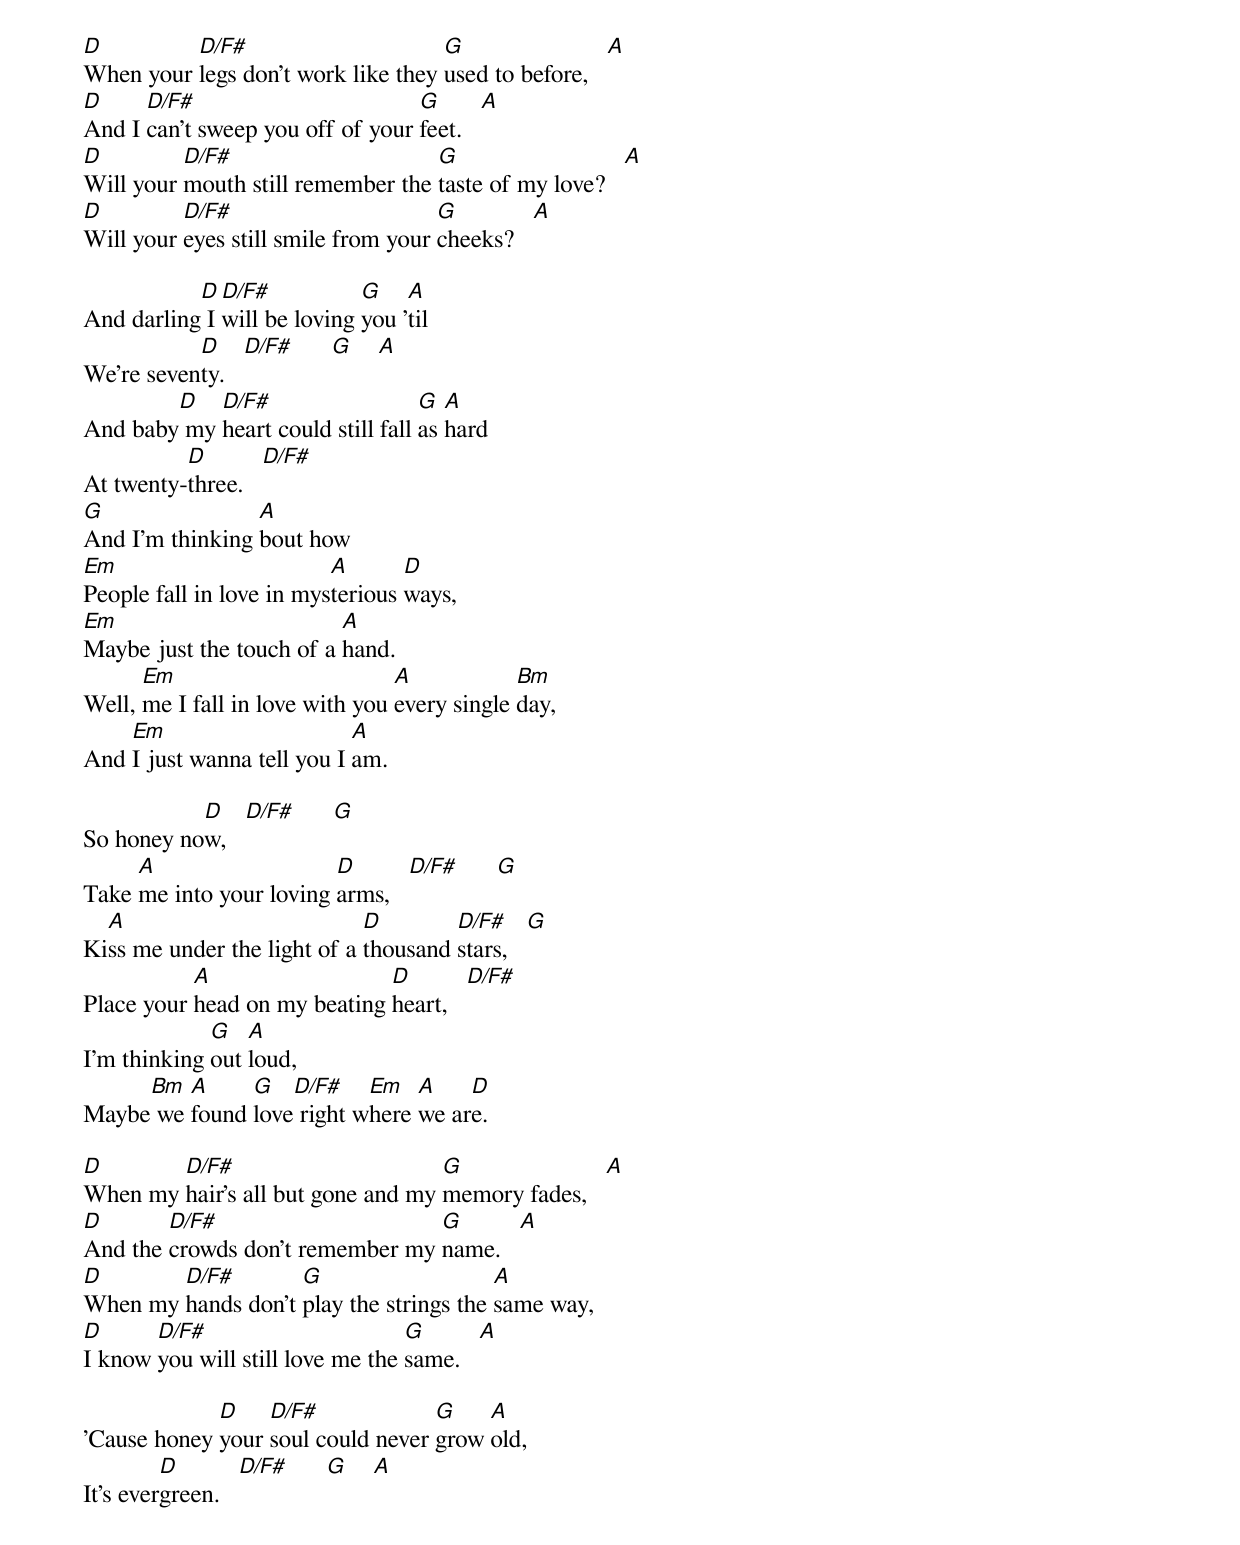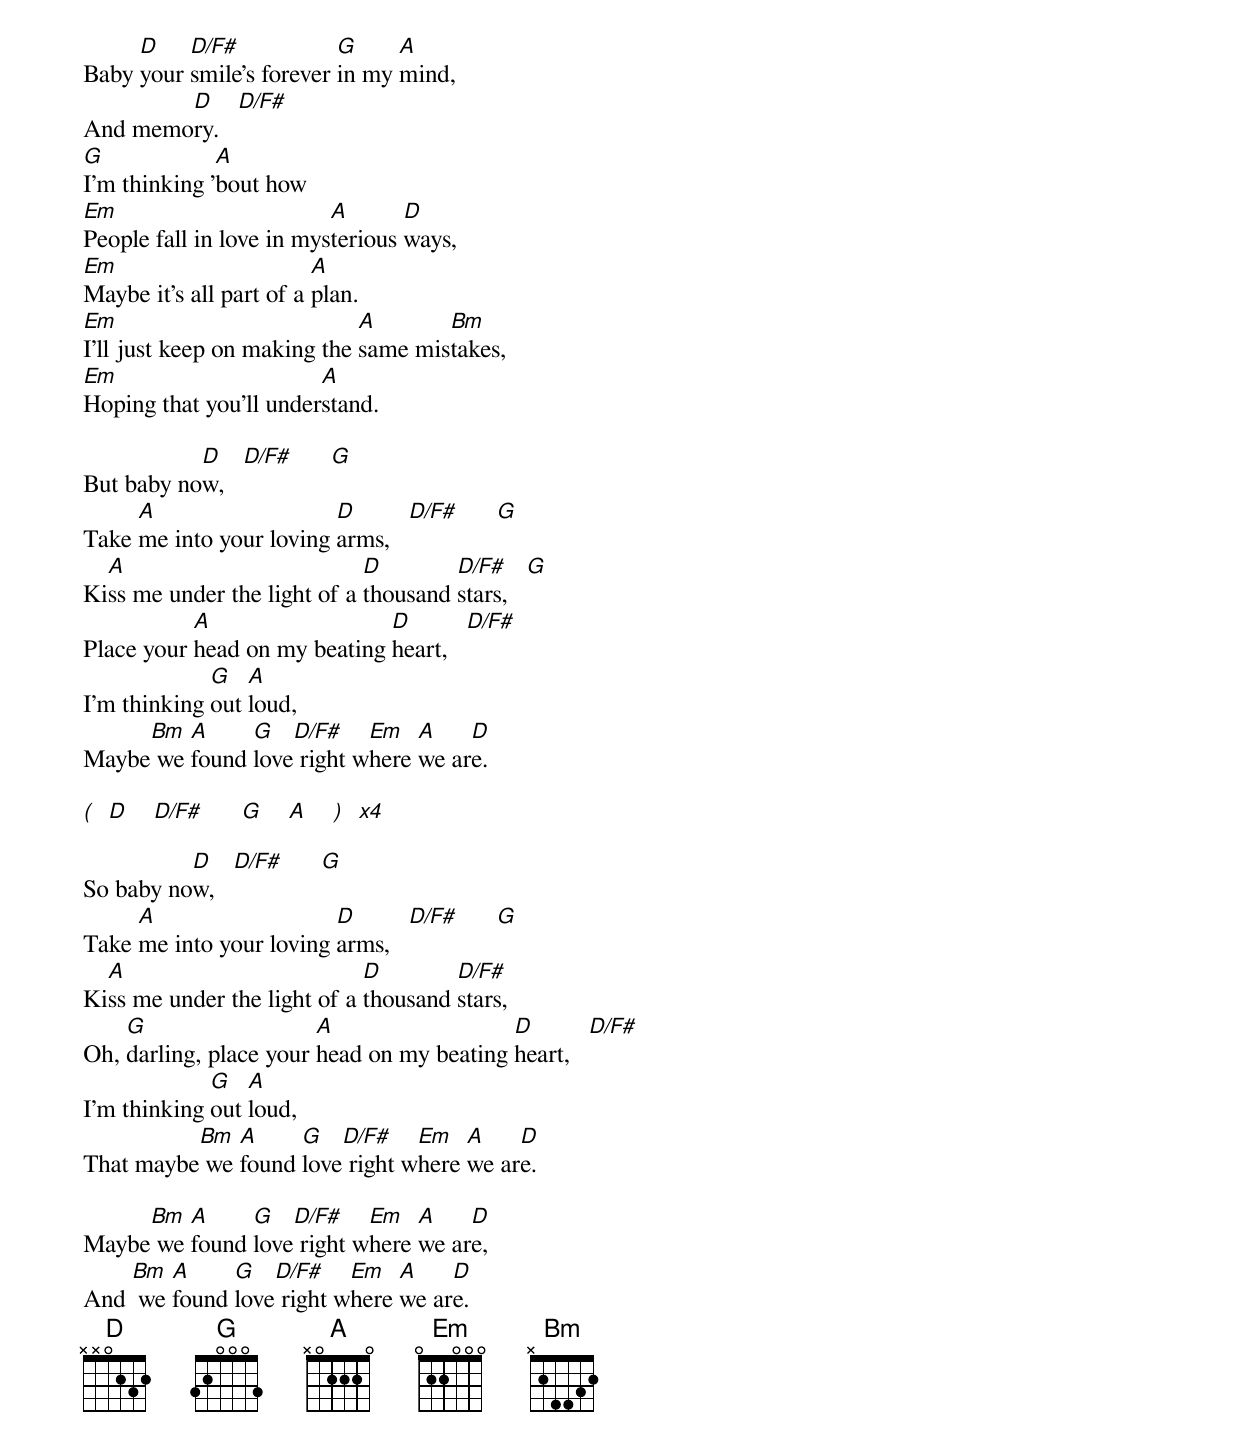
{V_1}
[D]When your [D/F#]legs don't work like they [G]used to before,   [A]
[D]And I [D/F#]can't sweep you off of your [G]feet.   [A]
[D]Will your [D/F#]mouth still remember the [G]taste of my love?   [A]
[D]Will your [D/F#]eyes still smile from your [G]cheeks?   [A]

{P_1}
And darling[D] I [D/F#]will be loving [G]you '[A]til
We're seven[D]ty.   [D/F#]      [G]    [A]
And baby[D] my [D/F#]heart could still fall [G]as [A]hard
At twenty-[D]three.   [D/F#]
[G]And I'm thinking [A]bout how
[Em]People fall in love in mys[A]terious [D]ways,
[Em]Maybe just the touch of a [A]hand.
Well, [Em]me I fall in love with you [A]every single [Bm]day,
And [Em]I just wanna tell you I [A]am.

{C}
So honey no[D]w,   [D/F#]      [G]
Take [A]me into your loving [D]arms,   [D/F#]      [G]
Ki[A]ss me under the light of a [D]thousand [D/F#]stars,   [G]
Place your [A]head on my beating [D]heart,   [D/F#]
I'm thinking [G]out [A]loud,
Maybe[Bm] we [A]found [G]love[D/F#] right w[Em]here [A]we ar[D]e.

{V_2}
[D]When my [D/F#]hair's all but gone and my [G]memory fades,   [A]
[D]And the [D/F#]crowds don't remember my [G]name.   [A]
[D]When my [D/F#]hands don't [G]play the strings the [A]same way,
[D]I know [D/F#]you will still love me the [G]same.   [A]

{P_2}
'Cause honey [D]your [D/F#]soul could never [G]grow [A]old,
It's ever[D]green.   [D/F#]      [G]    [A]
Baby [D]your [D/F#]smile's forever [G]in my [A]mind,
And memo[D]ry.   [D/F#]
[G]I'm thinking '[A]bout how
[Em]People fall in love in mys[A]terious [D]ways,
[Em]Maybe it's all part of a [A]plan.
[Em]I'll just keep on making the [A]same mis[Bm]takes,
[Em]Hoping that you'll under[A]stand.

{C}
But baby no[D]w,   [D/F#]      [G]
Take [A]me into your loving [D]arms,   [D/F#]      [G]
Ki[A]ss me under the light of a [D]thousand [D/F#]stars,   [G]
Place your [A]head on my beating [D]heart,   [D/F#]
I'm thinking [G]out [A]loud,
Maybe[Bm] we [A]found [G]love[D/F#] right w[Em]here [A]we ar[D]e.

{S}
[(]  [D]    [D/F#]      [G]    [A]    [)]  [x4]

{C}
So baby no[D]w,   [D/F#]      [G]
Take [A]me into your loving [D]arms,   [D/F#]      [G]
Ki[A]ss me under the light of a [D]thousand [D/F#]stars,
Oh, [G]darling, place your [A]head on my beating [D]heart,   [D/F#]
I'm thinking [G]out [A]loud,
That maybe[Bm] we [A]found [G]love[D/F#] right w[Em]here [A]we ar[D]e.

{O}
Maybe[Bm] we [A]found [G]love[D/F#] right w[Em]here [A]we ar[D]e,
And [Bm] we [A]found [G]love[D/F#] right w[Em]here [A]we ar[D]e.
